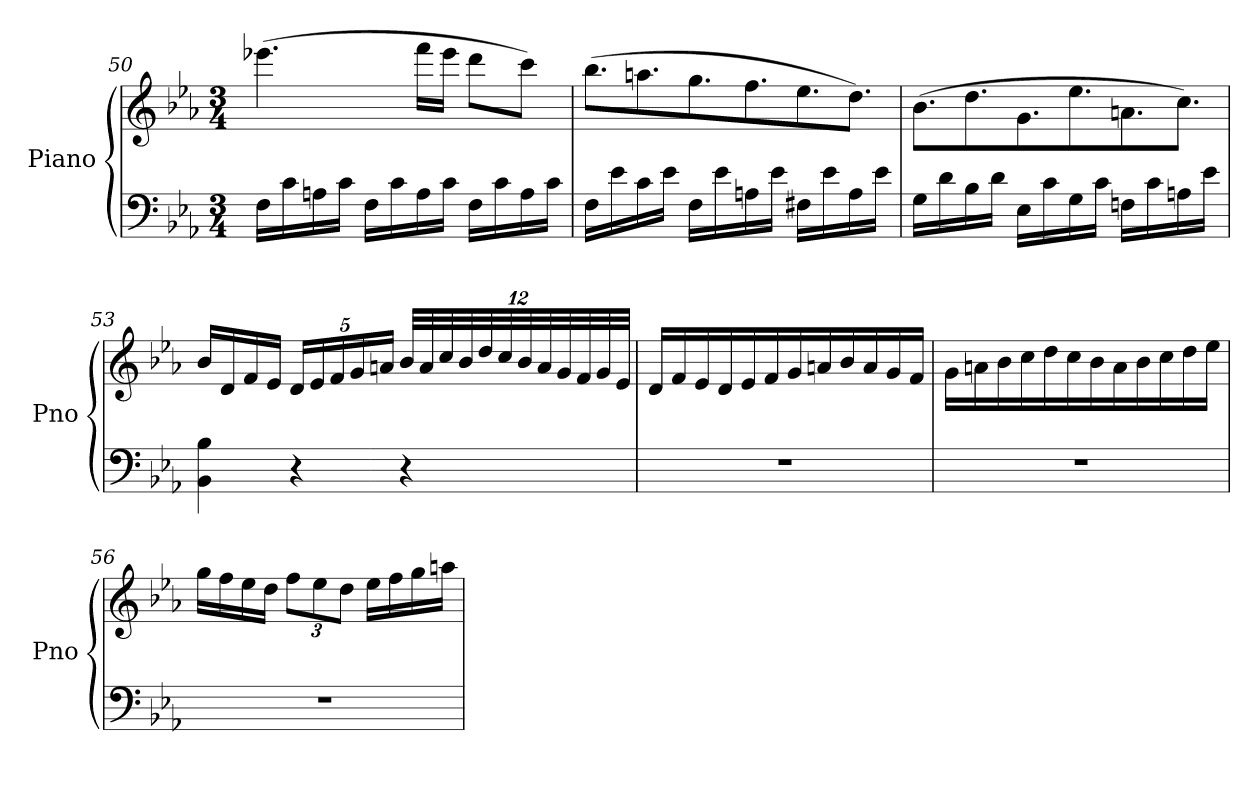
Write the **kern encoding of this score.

**kern	**kern
*part1	*part1
*staff2	*staff1
*I"Piano	*
*I'Pno	*
*clefF4	*clefG2
*k[b-e-a-]	*k[b-e-a-]
*E-:	*E-:
*M3/4	*M3/4
=50	=50
16F\LL	(4.eee-X\
16c\	.
16An\	.
16c\JJ	.
16F\LL	.
16c\	.
16A\	16fff\LL
16c\JJ	16eee-\JJ
16F\LL	8ddd\L
16c\	.
16A\	8ccc\J)
16c\JJ	.
=51	=51
*	*Xtuplet
16F\LL	(12.bb-\L
16e-\	.
16c\	12.aan\
16e-\JJ	.
16F\LL	12.gg\
16e-\	.
16An\	12.ff\
16e-\JJ	.
16F#X\LL	12.ee-\
16e-\	.
16A\	12.dd\J)
16e-\JJ	.
!!LO:LB:g=z
=52	=52
16G\LL	(12.b-\L
16d\	.
16B-\	12.dd\
16d\JJ	.
16E-\LL	12.g\
16c\	.
16G\	12.ee-\
16c\JJ	.
16Fn\LL	12.an\
16c\	.
16An\	12.cc\J)
16e-\JJ	.
=53	=53
4BB-\ 4B-\	16b-/LL
.	16d/
.	16f/
.	16e-/JJ
*	*tuplet
*	*Xbrackettup
4r	20d/LL
.	20e-/
.	20f/
.	20g/
.	20an/JJ
4r	48b-/LLL
.	48a/
.	48cc/
.	48b-/
.	48dd/
.	48cc/
.	48b-/
.	48a/
.	48g/
.	48f/
.	48g/
.	48e-/JJJ
=54	=54
2.r	16d/LL
.	16f/
.	16e-/
.	16d/
.	16e-/
.	16f/
.	16g/
.	16an/
.	16b-/
.	16a/
.	16g/
.	16f/JJ
!!LO:LB:g=z
=55	=55
2.r	16g\LL
.	16an\
.	16b-\
.	16cc\
.	16dd\
.	16cc\
.	16b-\
.	16a\
.	16b-\
.	16cc\
.	16dd\
.	16ee-\JJ
=56	=56
2.r	16gg\LL
.	16ff\
.	16ee-\
.	16dd\JJ
.	12ff\L
.	12ee-\
.	12dd\J
.	16ee-\LL
.	16ff\
.	16gg\
.	16aan\JJ
=	=
*-	*-
